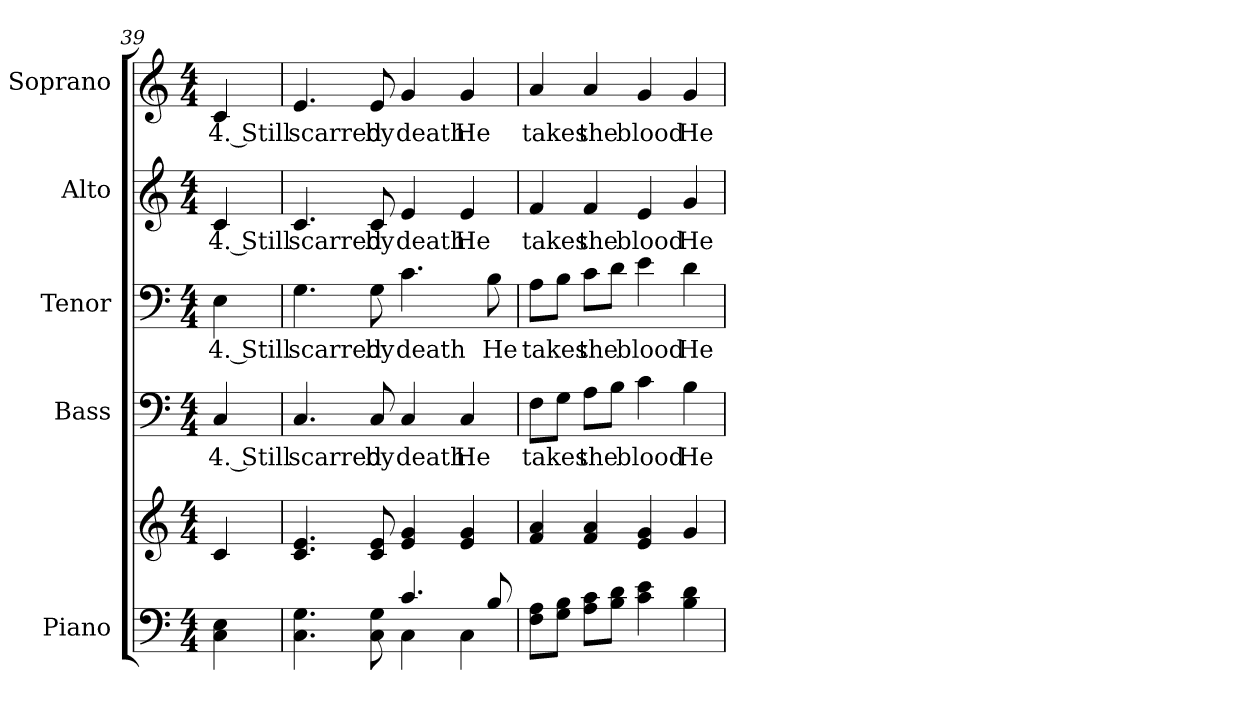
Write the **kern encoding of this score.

**kern	**kern	**kern	**text	**kern	**text	**kern	**text	**kern	**text
*part5	*part5	*part4	*part4	*part3	*part3	*part2	*part2	*part1	*part1
*staff6	*staff5	*staff4	*staff4	*staff3	*staff3	*staff2	*staff2	*staff1	*staff1
*I"Piano	*	*I"Bass	*	*I"Tenor	*	*I"Alto	*	*I"Soprano	*
*I'Pno.	*	*I'B.	*	*I'T.	*	*I'A.	*	*I'S.	*
!!LO:PB:g=z
*clefF4	*clefG2	*clefF4	*	*clefF4	*	*clefG2	*	*clefG2	*
*k[]	*k[]	*k[]	*	*k[]	*	*k[]	*	*k[]	*
*C:	*C:	*C:	*	*C:	*	*C:	*	*C:	*
*M4/4	*M4/4	*M4/4	*	*M4/4	*	*M4/4	*	*M4/4	*
=39	=39	=39	=39	=39	=39	=39	=39	=39	=39
!	!	!	!LO:LY:b:color=#000000	!	!	!	!	!	!
!	!	!	!	!	!LO:LY:b:color=#000000	!	!	!	!
!	!	!	!	!	!	!	!LO:LY:b:color=#000000	!	!
!	!	!	!	!	!	!	!	!	!LO:LY:b:color=#000000
4Ci\ 4Ei	4ci/	4Ci/	4. Still	4Ei\	4. Still	4ci/	4. Still	4ci/	4. Still
=40	=40	=40	=40	=40	=40	=40	=40	=40	=40
*^	*	*	*	*	*	*	*	*	*
!	!	!	!	!LO:LY:b:color=#000000	!	!	!	!	!	!
!	!	!	!	!	!	!LO:LY:b:color=#000000	!	!	!	!
!	!	!	!	!	!	!	!	!LO:LY:b:color=#000000	!	!
!	!	!	!	!	!	!	!	!	!	!LO:LY:b:color=#000000
4.Ci\ 4.Gi	2ryy	4.ci/ 4.ei	4.Ci/	scarred	4.Gi\	scarred	4.ci/	scarred	4.ei/	scarred
!	!	!	!	!LO:LY:b:color=#000000	!	!	!	!	!	!
!	!	!	!	!	!	!LO:LY:b:color=#000000	!	!	!	!
!	!	!	!	!	!	!	!	!LO:LY:b:color=#000000	!	!
!	!	!	!	!	!	!	!	!	!	!LO:LY:b:color=#000000
8Ci\ 8Gi	.	8ci/ 8ei	8Ci/	by	8Gi\	by	8ci/	by	8ei/	by
!	!	!	!	!LO:LY:b:color=#000000	!	!	!	!	!	!
!	!	!	!	!	!	!LO:LY:b:color=#000000	!	!	!	!
!	!	!	!	!	!	!	!	!LO:LY:b:color=#000000	!	!
!	!	!	!	!	!	!	!	!	!	!LO:LY:b:color=#000000
4.ci/	4Ci\	4ei/ 4gi	4Ci/	death	4.ci\	death	4ei/	death	4gi/	death
!	!	!	!	!LO:LY:b:color=#000000	!	!	!	!	!	!
!	!	!	!	!	!	!	!	!LO:LY:b:color=#000000	!	!
!	!	!	!	!	!	!	!	!	!	!LO:LY:b:color=#000000
.	4Ci\	4ei/ 4gi	4Ci/	He	.	.	4ei/	He	4gi/	He
!	!	!	!	!	!	!LO:LY:b:color=#000000	!	!	!	!
8Bi/	.	.	.	.	8Bi\	He	.	.	.	.
*v	*v	*	*	*	*	*	*	*	*	*
=41	=41	=41	=41	=41	=41	=41	=41	=41	=41
!	!	!	!LO:LY:b:color=#000000	!	!	!	!	!	!
!	!	!	!	!	!LO:LY:b:color=#000000	!	!	!	!
!	!	!	!	!	!	!	!LO:LY:b:color=#000000	!	!
!	!	!	!	!	!	!	!	!	!LO:LY:b:color=#000000
8Fi\ 8AiL	4fi/ 4ai	8Fi\L	takes	8Ai\L	takes	4fi/	takes	4ai/	takes
8Gi\ 8BiJ	.	8Gi\J	.	8Bi\J	.	.	.	.	.
!	!	!	!LO:LY:b:color=#000000	!	!	!	!	!	!
!	!	!	!	!	!LO:LY:b:color=#000000	!	!	!	!
!	!	!	!	!	!	!	!LO:LY:b:color=#000000	!	!
!	!	!	!	!	!	!	!	!	!LO:LY:b:color=#000000
8Ai\ 8ciL	4fi/ 4ai	8Ai\L	the	8ci\L	the	4fi/	the	4ai/	the
8Bi\ 8diJ	.	8Bi\J	.	8di\J	.	.	.	.	.
!	!	!	!LO:LY:b:color=#000000	!	!	!	!	!	!
!	!	!	!	!	!LO:LY:b:color=#000000	!	!	!	!
!	!	!	!	!	!	!	!LO:LY:b:color=#000000	!	!
!	!	!	!	!	!	!	!	!	!LO:LY:b:color=#000000
4ci\ 4ei	4ei/ 4gi	4ci\	blood	4ei\	blood	4ei/	blood	4gi/	blood
!	!	!	!LO:LY:b:color=#000000	!	!	!	!	!	!
!	!	!	!	!	!LO:LY:b:color=#000000	!	!	!	!
!	!	!	!	!	!	!	!LO:LY:b:color=#000000	!	!
!	!	!	!	!	!	!	!	!	!LO:LY:b:color=#000000
4Bi\ 4di	4gi/	4Bi\	He	4di\	He	4gi/	He	4gi/	He
=	=	=	=	=	=	=	=	=	=
*-	*-	*-	*-	*-	*-	*-	*-	*-	*-
